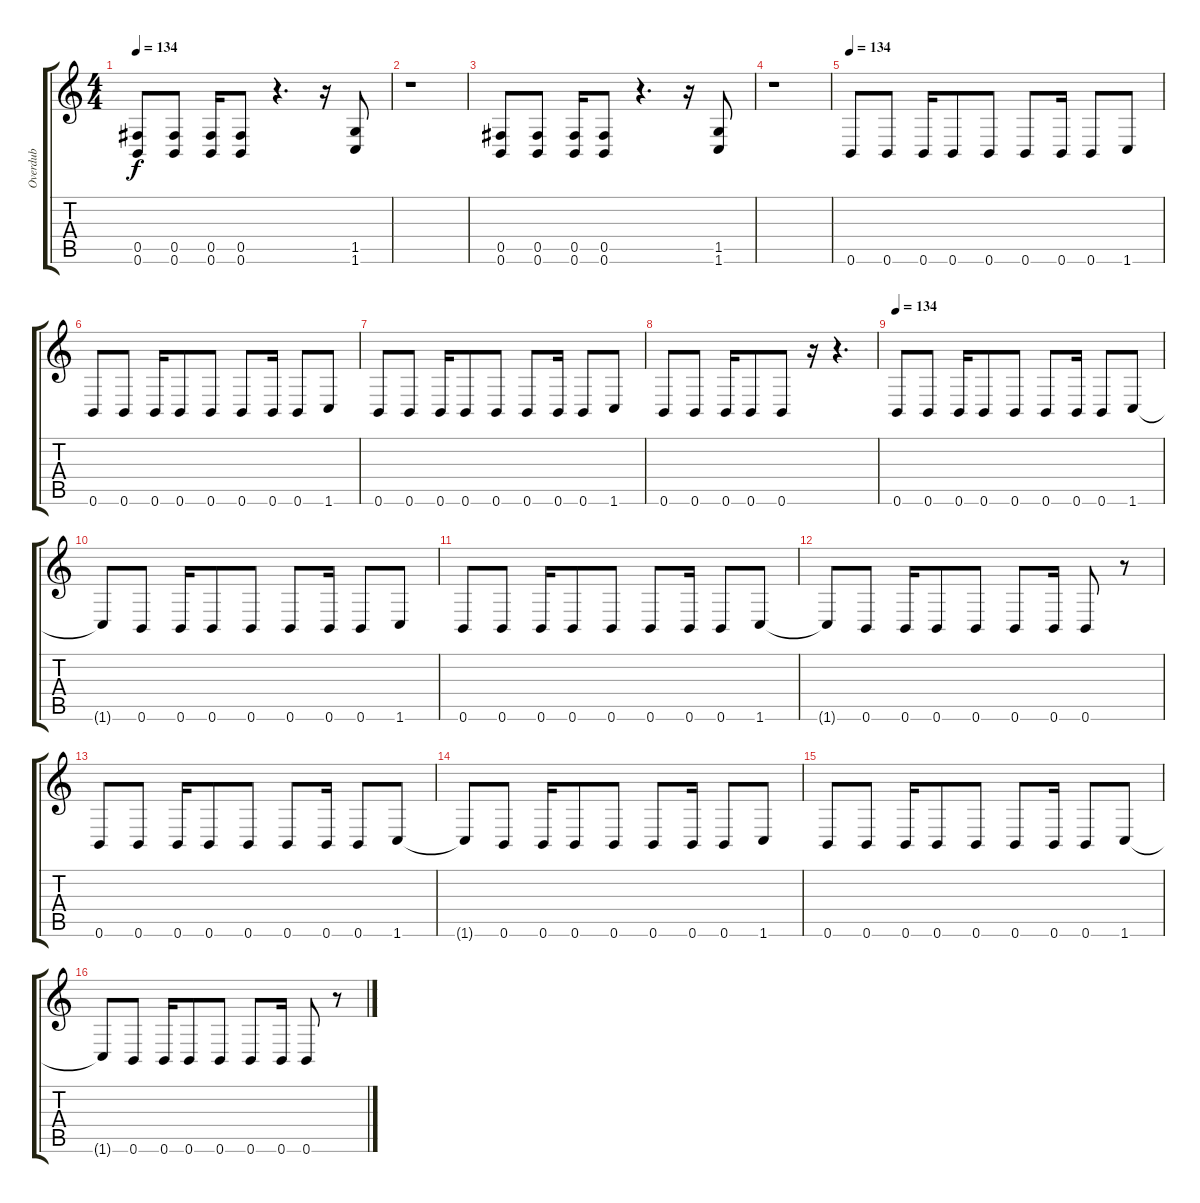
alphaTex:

\track ("Overdub" "Overdub") {instrument distortionguitar}
\staff {score tabs}
\tuning (Db4 Ab3 E3 B2 Gb2 B1) {hide}
\ts (4 4)
\tempo 134
\clef g2
\ks c
(0.5 0.6).8{dy f} (0.5 0.6).8 (0.5 0.6).16 (0.5 0.6).8 r.4{d} r.16 (1.5 1.6).8 |
r.1 |
(0.5 0.6).8 (0.5 0.6).8 (0.5 0.6).16 (0.5 0.6).8 r.4{d} r.16 (1.5 1.6).8 |
r.1 |
\section ("" "")
\tempo 134
0.6.8 0.6.8 0.6.16 0.6.8 0.6.8 0.6.8 0.6.16 0.6.8 1.6.8 |
0.6.8 0.6.8 0.6.16 0.6.8 0.6.8 0.6.8 0.6.16 0.6.8 1.6.8 |
0.6.8 0.6.8 0.6.16 0.6.8 0.6.8 0.6.8 0.6.16 0.6.8 1.6.8 |
0.6.8 0.6.8 0.6.16 0.6.8 0.6.8 r.16 r.4{d} |
\section ("" "")
\tempo 134
0.6.8{volume 12 balance 14 instrument distortionguitar} 0.6.8 0.6.16 0.6.8 0.6.8 0.6.8 0.6.16 0.6.8 1.6.8 |
1.6{t}.8 0.6.8 0.6.16 0.6.8 0.6.8 0.6.8 0.6.16 0.6.8 1.6.8 |
0.6.8 0.6.8 0.6.16 0.6.8 0.6.8 0.6.8 0.6.16 0.6.8 1.6.8 |
1.6{t}.8 0.6.8 0.6.16 0.6.8 0.6.8 0.6.8 0.6.16 0.6.8 r.8 |
0.6.8 0.6.8 0.6.16 0.6.8 0.6.8 0.6.8 0.6.16 0.6.8 1.6.8 |
1.6{t}.8 0.6.8 0.6.16 0.6.8 0.6.8 0.6.8 0.6.16 0.6.8 1.6.8 |
0.6.8 0.6.8 0.6.16 0.6.8 0.6.8 0.6.8 0.6.16 0.6.8 1.6.8 |
1.6{t}.8 0.6.8 0.6.16 0.6.8 0.6.8 0.6.8 0.6.16 0.6.8 r.8
